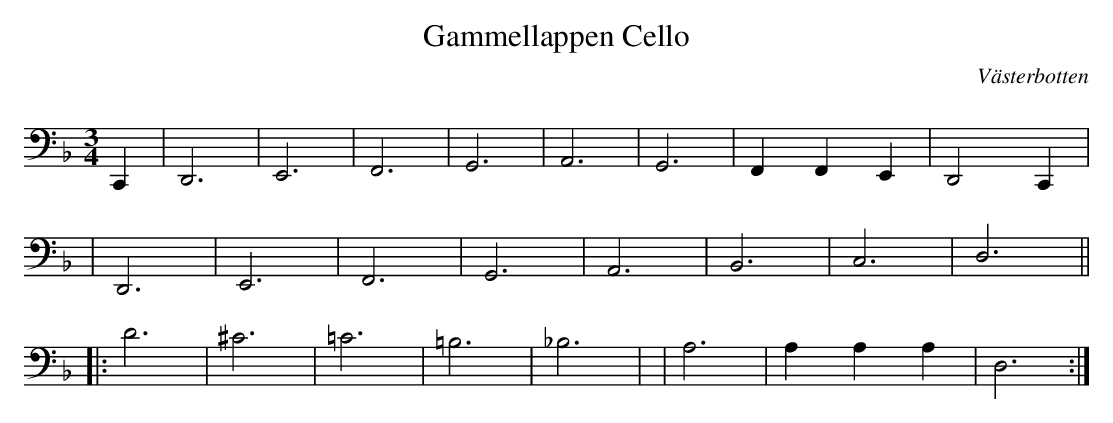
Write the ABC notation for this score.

X:1
T:Gammellappen Cello
O:Västerbotten
M:3/4
L:1/4
K:Dm
C,, | D,,3 | E,,3 | F,,3  | G,,3 | A,,3 | G,,3 | F,,F,,E,,  | D,,2 C,,|
| D,,3 | E,,3 | F,,3  | G,,3 | A,,3 | B,,3 | C,3 | D,3 ||
|: D3 | ^C3 | =C3 | =B,3 | _B,3 | |A,3 | A,A,A, | D,3 :|
